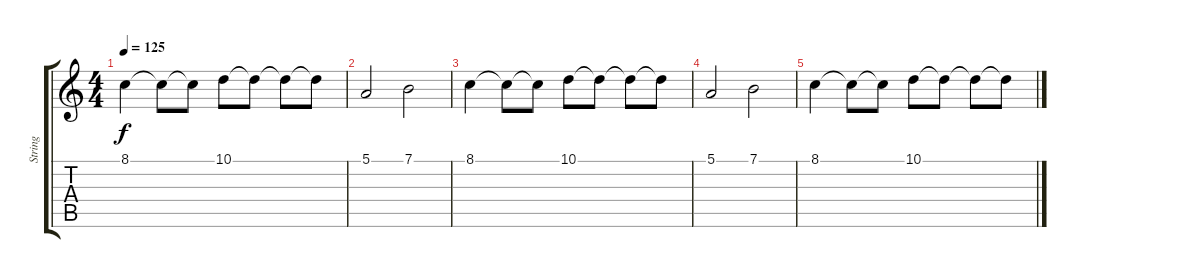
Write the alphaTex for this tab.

\track ("String" "String") {instrument stringensemble1}
\staff {score tabs}
\tuning (E4 B3 G3 D3 A2 E2) {hide}
\ts (4 4)
\tempo 125
\clef g2
\ks c
8.1.4{dy f} 8.1{t}.8 8.1{t}.8 10.1.8 10.1{t}.8 10.1{t}.8 10.1{t}.8 |
5.1.2 7.1.2 |
8.1.4 8.1{t}.8 8.1{t}.8 10.1.8 10.1{t}.8 10.1{t}.8 10.1{t}.8 |
5.1.2 7.1.2 |
8.1.4 8.1{t}.8 8.1{t}.8 10.1.8 10.1{t}.8 10.1{t}.8 10.1{t}.8
